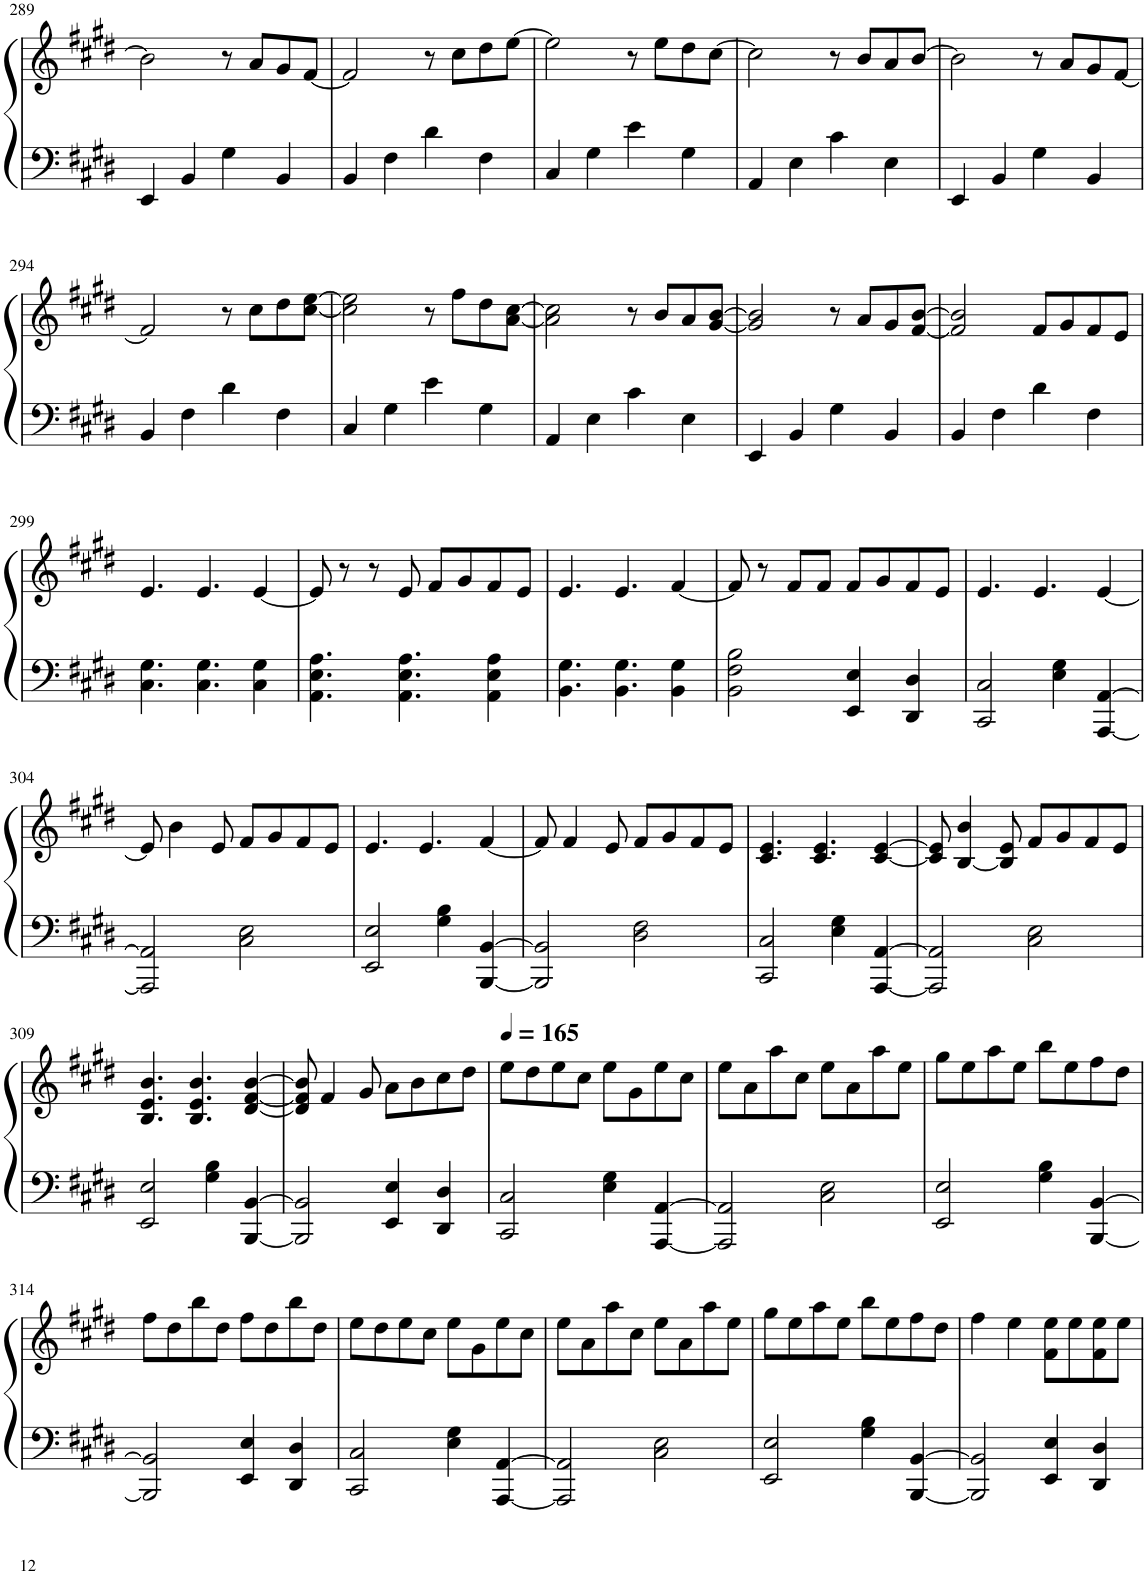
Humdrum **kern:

**kern	**kern
*part1	*part1
*staff2	*staff1
*I"Piano	*
*I'Pno.	*
!!LO:PB:g=z
*clefF4	*clefG2
*k[f#c#g#d#]	*k[f#c#g#d#]
*M4/4	*M4/4
=289	=289
4EE/	2b\]
4BB/	.
4G#\	8r
.	8a/L
4BB/	8g#/
.	[8f#/J
=290	=290
4BB/	2f#/]
4F#\	.
4d#\	8r
.	8cc#\L
4F#\	8dd#\
.	[8ee\J
=291	=291
4C#/	2ee\]
4G#\	.
4e\	8r
.	8ee\L
4G#\	8dd#\
.	[8cc#\J
=292	=292
4AA/	2cc#\]
4E\	.
4c#\	8r
.	8b/L
4E\	8a/
.	[8b/J
=293	=293
4EE/	2b\]
4BB/	.
4G#\	8r
.	8a/L
4BB/	8g#/
.	[8f#/J
!!LO:LB:g=z
=294	=294
4BB/	2f#/]
4F#\	.
4d#\	8r
.	8cc#\L
4F#\	8dd#\
.	[8cc#\ [8ee\J
=295	=295
4C#/	2cc#\] 2ee\]
4G#\	.
4e\	8r
.	8ff#\L
4G#\	8dd#\
.	[8a\ [8cc#\J
=296	=296
4AA/	2a\] 2cc#\]
4E\	.
4c#\	8r
.	8b/L
4E\	8a/
.	[8g#/ [8b/J
=297	=297
4EE/	2g#/] 2b/]
4BB/	.
4G#\	8r
.	8a/L
4BB/	8g#/
.	[8f#/ [8b/J
=298	=298
4BB/	2f#/] 2b/]
4F#\	.
4d#\	8f#/L
.	8g#/
4F#\	8f#/
.	8e/J
!!LO:LB:g=z
=299	=299
4.C#\ 4.G#\	4.e/
4.C#\ 4.G#\	4.e/
4C#\ 4G#\	[4e/
=300	=300
4.AA\ 4.E\ 4.A\	8e/]
.	8r
.	8r
4.AA\ 4.E\ 4.A\	8e/
.	8f#/L
.	8g#/
4AA\ 4E\ 4A\	8f#/
.	8e/J
=301	=301
4.BB\ 4.G#\	4.e/
4.BB\ 4.G#\	4.e/
4BB\ 4G#\	[4f#/
=302	=302
2BB\ 2F#\ 2B\	8f#/]
.	8r
.	8f#/L
.	8f#/J
4EE/ 4E/	8f#/L
.	8g#/
4DD#/ 4D#/	8f#/
.	8e/J
=303	=303
2CC#/ 2C#/	4.e/
.	4.e/
4E\ 4G#\	.
[4AAA/ [4AA/	[4e/
!!LO:LB:g=z
=304	=304
2AAA/] 2AA/]	8e/]
.	4b\
.	8e/
2C#\ 2E\	8f#/L
.	8g#/
.	8f#/
.	8e/J
=305	=305
2EE/ 2E/	4.e/
.	4.e/
4G#\ 4B\	.
[4BBB/ [4BB/	[4f#/
=306	=306
2BBB/] 2BB/]	8f#/]
.	4f#/
.	8e/
2D#\ 2F#\	8f#/L
.	8g#/
.	8f#/
.	8e/J
=307	=307
2CC#/ 2C#/	4.c#/ 4.e/
.	4.c#/ 4.e/
4E\ 4G#\	.
[4AAA/ [4AA/	[4c#/ [4e/
=308	=308
2AAA/] 2AA/]	8c#/] 8e/]
.	[4B/ 4b/
.	8B/] 8e/
2C#\ 2E\	8f#/L
.	8g#/
.	8f#/
.	8e/J
!!LO:LB:g=z
=309	=309
2EE/ 2E/	4.B/ 4.e/ 4.b/
.	4.B/ 4.e/ 4.b/
4G#\ 4B\	.
[4BBB/ [4BB/	[4d#/ [4f#/ [4b/
=310	=310
2BBB/] 2BB/]	8d#/] 8f#/] 8b/]
.	4f#/
.	8g#/
4EE/ 4E/	8a\L
.	8b\
4DD#/ 4D#/	8cc#\
.	8dd#\J
=311	=311
*	*MM165
2CC#/ 2C#/	8ee\L
.	8dd#\
.	8ee\
.	8cc#\J
4E\ 4G#\	8ee\L
.	8g#\
[4AAA/ [4AA/	8ee\
.	8cc#\J
=312	=312
2AAA/] 2AA/]	8ee\L
.	8a\
.	8aa\
.	8cc#\J
2C#\ 2E\	8ee\L
.	8a\
.	8aa\
.	8ee\J
=313	=313
2EE/ 2E/	8gg#\L
.	8ee\
.	8aa\
.	8ee\J
4G#\ 4B\	8bb\L
.	8ee\
[4BBB/ [4BB/	8ff#\
.	8dd#\J
!!LO:LB:g=z
=314	=314
2BBB/] 2BB/]	8ff#\L
.	8dd#\
.	8bb\
.	8dd#\J
4EE/ 4E/	8ff#\L
.	8dd#\
4DD#/ 4D#/	8bb\
.	8dd#\J
=315	=315
2CC#/ 2C#/	8ee\L
.	8dd#\
.	8ee\
.	8cc#\J
4E\ 4G#\	8ee\L
.	8g#\
[4AAA/ [4AA/	8ee\
.	8cc#\J
=316	=316
2AAA/] 2AA/]	8ee\L
.	8a\
.	8aa\
.	8cc#\J
2C#\ 2E\	8ee\L
.	8a\
.	8aa\
.	8ee\J
=317	=317
2EE/ 2E/	8gg#\L
.	8ee\
.	8aa\
.	8ee\J
4G#\ 4B\	8bb\L
.	8ee\
[4BBB/ [4BB/	8ff#\
.	8dd#\J
=318	=318
2BBB/] 2BB/]	4ff#\
.	4ee\
4EE/ 4E/	8f#\ 8ee\L
.	8ee\
4DD#/ 4D#/	8f#\ 8ee\
.	8ee\J
=	=
*-	*-
